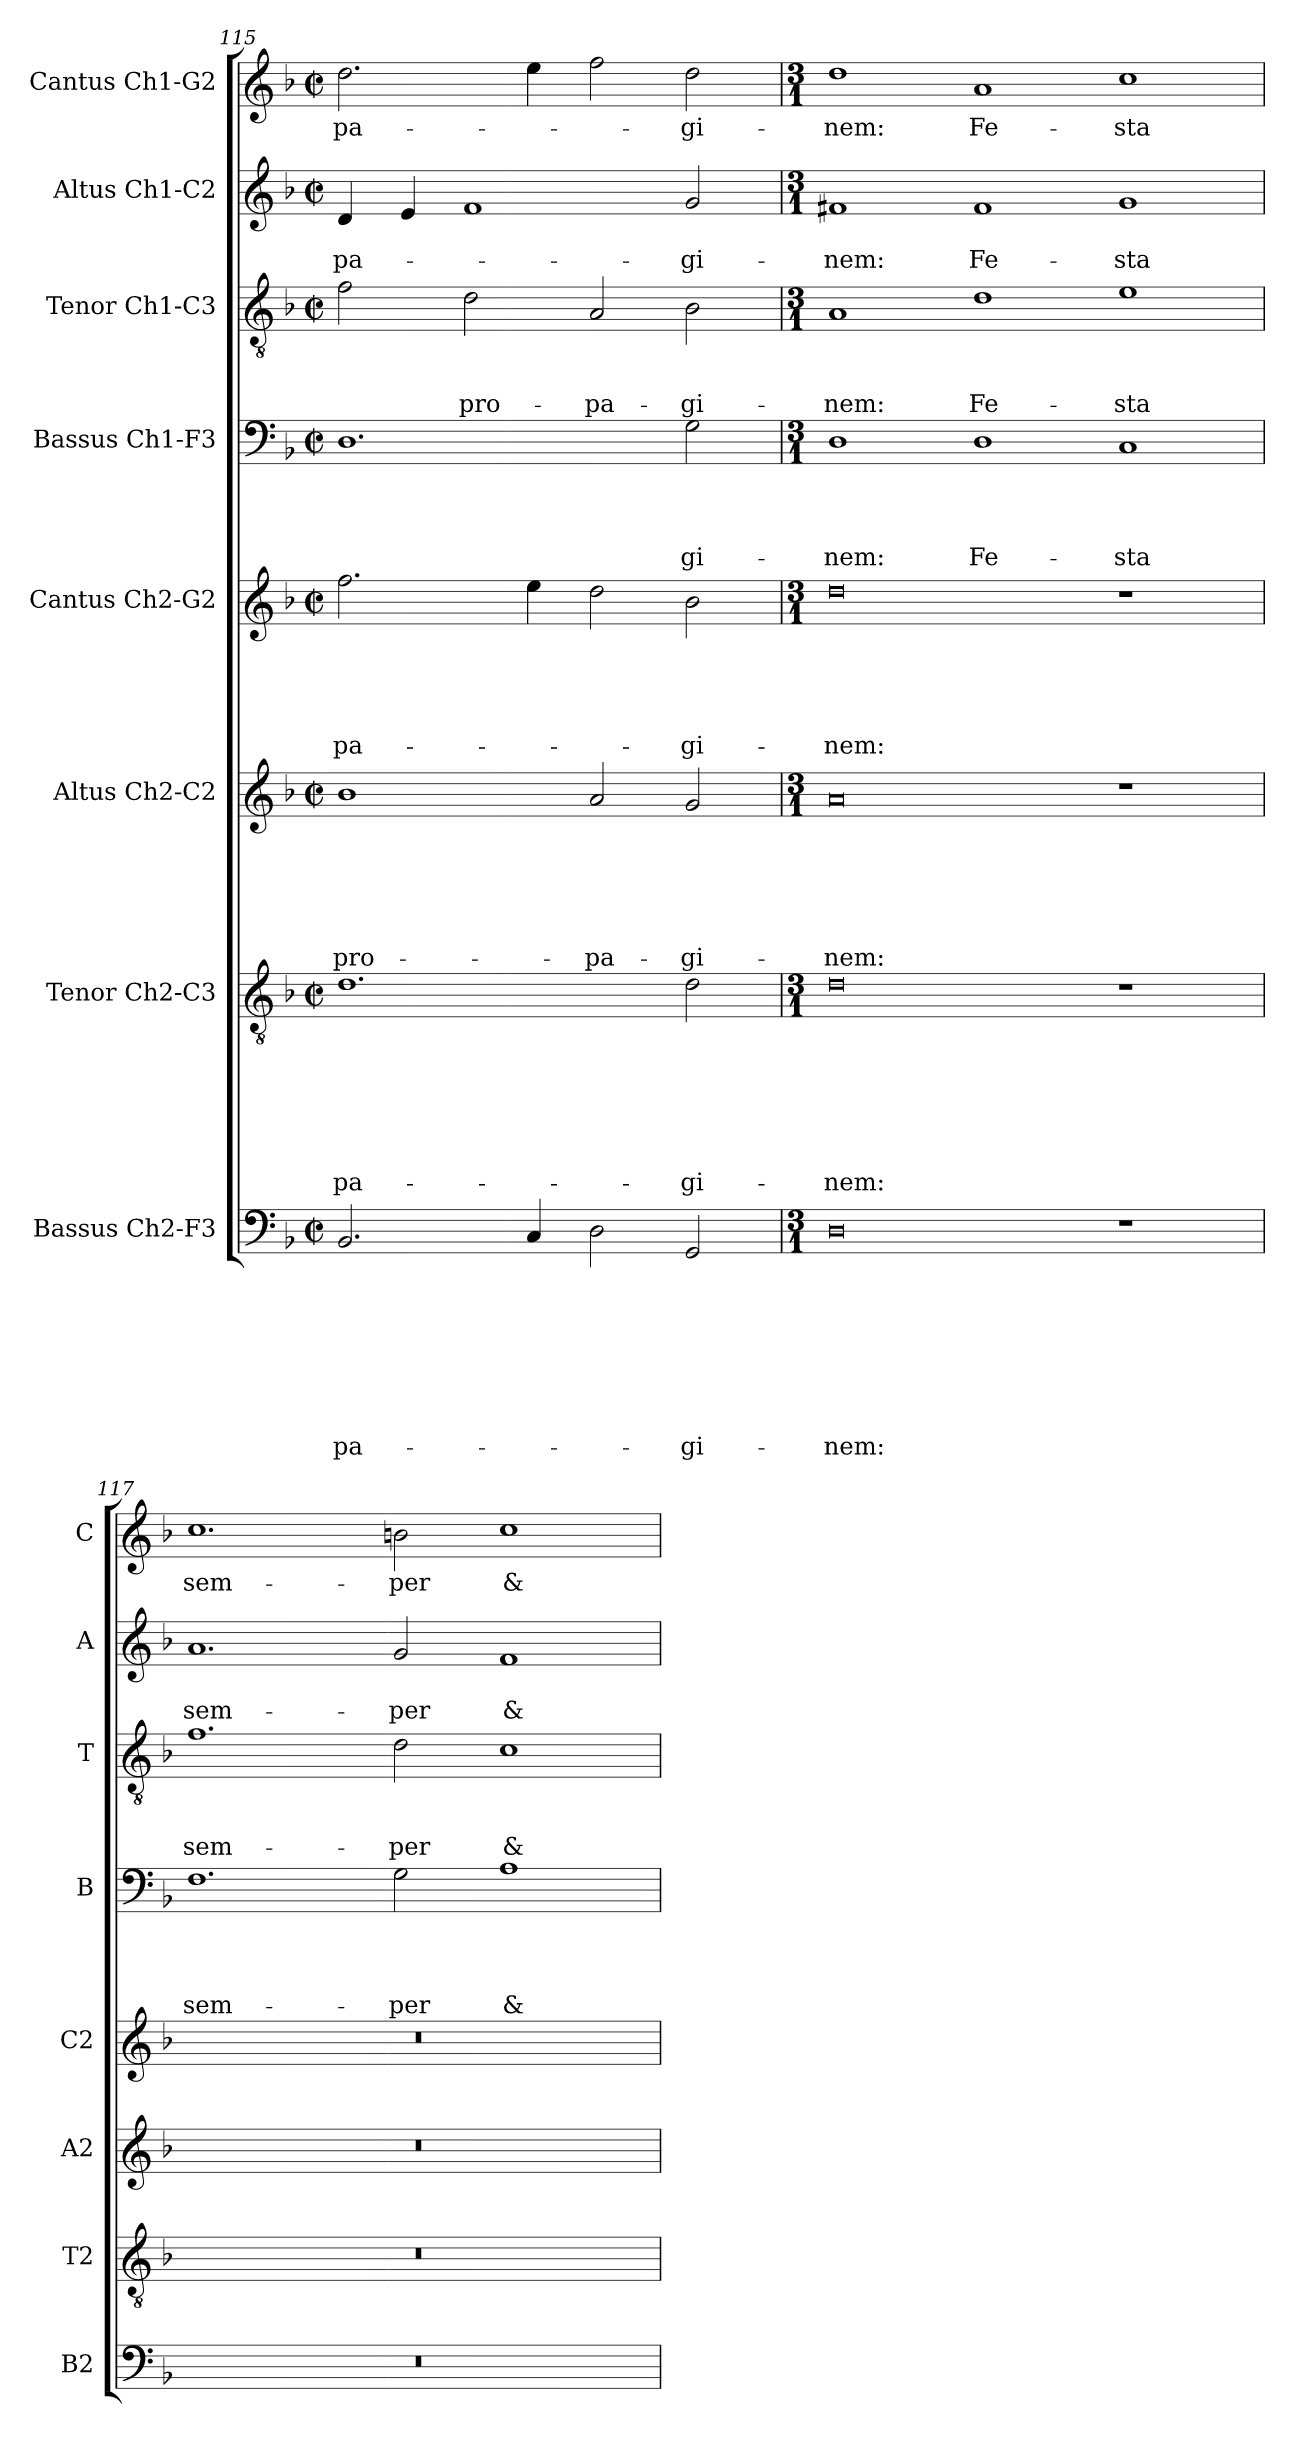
**kern	**text	**text	**text	**text	**text	**text	**text	**text	**kern	**text	**text	**text	**text	**text	**text	**text	**kern	**text	**text	**text	**text	**text	**text	**kern	**text	**text	**text	**text	**text	**kern	**text	**text	**text	**text	**kern	**text	**text	**text	**kern	**text	**text	**kern	**text
*part8	*part8	*part8	*part8	*part8	*part8	*part8	*part8	*part8	*part7	*part7	*part7	*part7	*part7	*part7	*part7	*part7	*part6	*part6	*part6	*part6	*part6	*part6	*part6	*part5	*part5	*part5	*part5	*part5	*part5	*part4	*part4	*part4	*part4	*part4	*part3	*part3	*part3	*part3	*part2	*part2	*part2	*part1	*part1
*staff8	*staff8	*staff8	*staff8	*staff8	*staff8	*staff8	*staff8	*staff8	*staff7	*staff7	*staff7	*staff7	*staff7	*staff7	*staff7	*staff7	*staff6	*staff6	*staff6	*staff6	*staff6	*staff6	*staff6	*staff5	*staff5	*staff5	*staff5	*staff5	*staff5	*staff4	*staff4	*staff4	*staff4	*staff4	*staff3	*staff3	*staff3	*staff3	*staff2	*staff2	*staff2	*staff1	*staff1
*I"Bassus Ch2-F3	*	*	*	*	*	*	*	*	*I"Tenor Ch2-C3	*	*	*	*	*	*	*	*I"Altus Ch2-C2	*	*	*	*	*	*	*I"Cantus Ch2-G2	*	*	*	*	*	*I"Bassus Ch1-F3	*	*	*	*	*I"Tenor Ch1-C3	*	*	*	*I"Altus Ch1-C2	*	*	*I"Cantus Ch1-G2	*
*I'B2	*	*	*	*	*	*	*	*	*I'T2	*	*	*	*	*	*	*	*I'A2	*	*	*	*	*	*	*I'C2	*	*	*	*	*	*I'B	*	*	*	*	*I'T	*	*	*	*I'A	*	*	*I'C	*
*clefF4	*	*	*	*	*	*	*	*	*clefGv2	*	*	*	*	*	*	*	*clefG2	*	*	*	*	*	*	*clefG2	*	*	*	*	*	*clefF4	*	*	*	*	*clefGv2	*	*	*	*clefG2	*	*	*clefG2	*
*k[b-]	*	*	*	*	*	*	*	*	*k[b-]	*	*	*	*	*	*	*	*k[b-]	*	*	*	*	*	*	*k[b-]	*	*	*	*	*	*k[b-]	*	*	*	*	*k[b-]	*	*	*	*k[b-]	*	*	*k[b-]	*
*F:	*	*	*	*	*	*	*	*	*F:	*	*	*	*	*	*	*	*F:	*	*	*	*	*	*	*F:	*	*	*	*	*	*F:	*	*	*	*	*F:	*	*	*	*F:	*	*	*F:	*
*M2/2	*	*	*	*	*	*	*	*	*M2/2	*	*	*	*	*	*	*	*M2/2	*	*	*	*	*	*	*M2/2	*	*	*	*	*	*M2/2	*	*	*	*	*M2/2	*	*	*	*M2/2	*	*	*M2/2	*
*met(c|)	*	*	*	*	*	*	*	*	*met(c|)	*	*	*	*	*	*	*	*met(c|)	*	*	*	*	*	*	*met(c|)	*	*	*	*	*	*met(c|)	*	*	*	*	*met(c|)	*	*	*	*met(c|)	*	*	*met(c|)	*
=115	=115	=115	=115	=115	=115	=115	=115	=115	=115	=115	=115	=115	=115	=115	=115	=115	=115	=115	=115	=115	=115	=115	=115	=115	=115	=115	=115	=115	=115	=115	=115	=115	=115	=115	=115	=115	=115	=115	=115	=115	=115	=115	=115
!	!	!	!	!	!	!	!	!LO:LY:b	!	!	!	!	!	!	!	!LO:LY:b	!	!	!	!	!	!	!LO:LY:b	!	!	!	!	!	!LO:LY:b	!	!	!	!	!	!	!	!	!	!	!	!LO:LY:b	!	!LO:LY:b
2.BB-/	.	.	.	.	.	.	.	-pa-	1.d	.	.	.	.	.	.	-pa-	1b-	.	.	.	.	.	pro-	2.ff\	.	.	.	.	-pa-	1.D	.	.	.	.	2f\	.	.	.	4d/	.	-pa-	2.dd\	-pa-
.	.	.	.	.	.	.	.	.	.	.	.	.	.	.	.	.	.	.	.	.	.	.	.	.	.	.	.	.	.	.	.	.	.	.	.	.	.	.	4e/	.	.	.	.
!	!	!	!	!	!	!	!	!	!	!	!	!	!	!	!	!	!	!	!	!	!	!	!	!	!	!	!	!	!	!	!	!	!	!	!	!	!	!LO:LY:b	!	!	!	!	!
.	.	.	.	.	.	.	.	.	.	.	.	.	.	.	.	.	.	.	.	.	.	.	.	.	.	.	.	.	.	.	.	.	.	.	2d\	.	.	pro-	1f	.	.	.	.
4C/	.	.	.	.	.	.	.	.	.	.	.	.	.	.	.	.	.	.	.	.	.	.	.	4ee\	.	.	.	.	.	.	.	.	.	.	.	.	.	.	.	.	.	4ee\	.
!	!	!	!	!	!	!	!	!	!	!	!	!	!	!	!	!	!	!	!	!	!	!	!LO:LY:b	!	!	!	!	!	!	!	!	!	!	!	!	!	!	!LO:LY:b	!	!	!	!	!
2D\	.	.	.	.	.	.	.	.	.	.	.	.	.	.	.	.	2a/	.	.	.	.	.	-pa-	2dd\	.	.	.	.	.	.	.	.	.	.	2A/	.	.	-pa-	.	.	.	2ff\	.
!	!	!	!	!	!	!	!	!LO:LY:b	!	!	!	!	!	!	!	!LO:LY:b	!	!	!	!	!	!	!LO:LY:b	!	!	!	!	!	!LO:LY:b	!	!	!	!	!LO:LY:b	!	!	!	!LO:LY:b	!	!	!LO:LY:b	!	!LO:LY:b
2GG/	.	.	.	.	.	.	.	-gi-	2d\	.	.	.	.	.	.	-gi-	2g/	.	.	.	.	.	-gi-	2b-\	.	.	.	.	-gi-	2G\	.	.	.	-gi-	2B-\	.	.	-gi-	2g/	.	-gi-	2dd\	-gi-
!!LO:PB:g=z
=116	=116	=116	=116	=116	=116	=116	=116	=116	=116	=116	=116	=116	=116	=116	=116	=116	=116	=116	=116	=116	=116	=116	=116	=116	=116	=116	=116	=116	=116	=116	=116	=116	=116	=116	=116	=116	=116	=116	=116	=116	=116	=116	=116
*M3/1	*	*	*	*	*	*	*	*	*M3/1	*	*	*	*	*	*	*	*M3/1	*	*	*	*	*	*	*M3/1	*	*	*	*	*	*M3/1	*	*	*	*	*M3/1	*	*	*	*M3/1	*	*	*M3/1	*
!	!	!	!	!	!	!	!	!LO:LY:b	!	!	!	!	!	!	!	!LO:LY:b	!	!	!	!	!	!	!LO:LY:b	!	!	!	!	!	!LO:LY:b	!	!	!	!	!LO:LY:b	!	!	!	!LO:LY:b	!	!	!LO:LY:b	!	!LO:LY:b
0D	.	.	.	.	.	.	.	-nem:	0d	.	.	.	.	.	.	-nem:	0a	.	.	.	.	.	-nem:	0dd	.	.	.	.	-nem:	1D	.	.	.	-nem:	1A	.	.	-nem:	1f#X	.	-nem:	1dd	-nem:
!	!	!	!	!	!	!	!	!	!	!	!	!	!	!	!	!	!	!	!	!	!	!	!	!	!	!	!	!	!	!	!	!	!	!LO:LY:b	!	!	!	!LO:LY:b	!	!	!LO:LY:b	!	!LO:LY:b
.	.	.	.	.	.	.	.	.	.	.	.	.	.	.	.	.	.	.	.	.	.	.	.	.	.	.	.	.	.	1D	.	.	.	Fe-	1d	.	.	Fe-	1f#	.	Fe-	1a	Fe-
!	!	!	!	!	!	!	!	!	!	!	!	!	!	!	!	!	!	!	!	!	!	!	!	!	!	!	!	!	!	!	!	!	!	!LO:LY:b	!	!	!	!LO:LY:b	!	!	!LO:LY:b	!	!LO:LY:b
1r	.	.	.	.	.	.	.	.	1r	.	.	.	.	.	.	.	1r	.	.	.	.	.	.	1r	.	.	.	.	.	1C	.	.	.	-sta	1e	.	.	-sta	1g	.	-sta	1cc	-sta
=117	=117	=117	=117	=117	=117	=117	=117	=117	=117	=117	=117	=117	=117	=117	=117	=117	=117	=117	=117	=117	=117	=117	=117	=117	=117	=117	=117	=117	=117	=117	=117	=117	=117	=117	=117	=117	=117	=117	=117	=117	=117	=117	=117
!	!	!	!	!	!	!	!	!	!	!	!	!	!	!	!	!	!	!	!	!	!	!	!	!	!	!	!	!	!	!	!	!	!	!LO:LY:b	!	!	!	!LO:LY:b	!	!	!LO:LY:b	!	!LO:LY:b
0.r	.	.	.	.	.	.	.	.	0.r	.	.	.	.	.	.	.	0.r	.	.	.	.	.	.	0.r	.	.	.	.	.	1.F	.	.	.	sem-	1.f	.	.	sem-	1.a	.	sem-	1.cc	sem-
!	!	!	!	!	!	!	!	!	!	!	!	!	!	!	!	!	!	!	!	!	!	!	!	!	!	!	!	!	!	!	!	!	!	!LO:LY:b	!	!	!	!LO:LY:b	!	!	!LO:LY:b	!	!LO:LY:b
.	.	.	.	.	.	.	.	.	.	.	.	.	.	.	.	.	.	.	.	.	.	.	.	.	.	.	.	.	.	2G\	.	.	.	-per	2d\	.	.	-per	2g/	.	-per	2bn\	-per
!	!	!	!	!	!	!	!	!	!	!	!	!	!	!	!	!	!	!	!	!	!	!	!	!	!	!	!	!	!	!	!	!	!	!LO:LY:b	!	!	!	!LO:LY:b	!	!	!LO:LY:b	!	!LO:LY:b
.	.	.	.	.	.	.	.	.	.	.	.	.	.	.	.	.	.	.	.	.	.	.	.	.	.	.	.	.	.	1A	.	.	.	&	1c	.	.	&	1f	.	&	1cc	&
=	=	=	=	=	=	=	=	=	=	=	=	=	=	=	=	=	=	=	=	=	=	=	=	=	=	=	=	=	=	=	=	=	=	=	=	=	=	=	=	=	=	=	=
*-	*-	*-	*-	*-	*-	*-	*-	*-	*-	*-	*-	*-	*-	*-	*-	*-	*-	*-	*-	*-	*-	*-	*-	*-	*-	*-	*-	*-	*-	*-	*-	*-	*-	*-	*-	*-	*-	*-	*-	*-	*-	*-	*-
